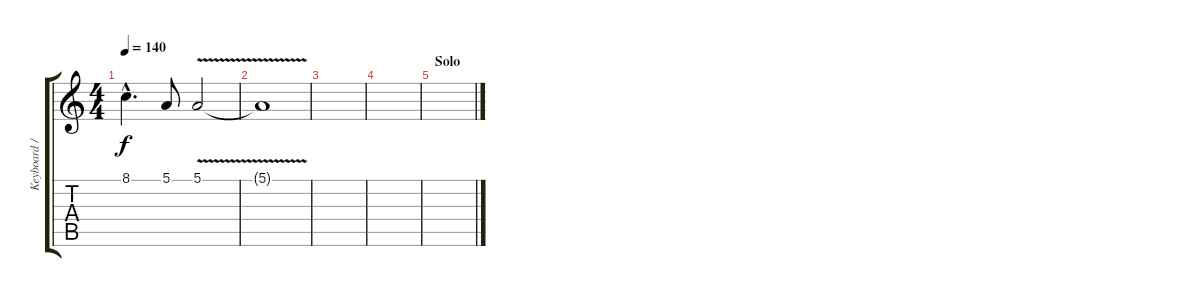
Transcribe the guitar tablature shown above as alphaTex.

\track ("Keyboard / Flute" "Keyboard /") {instrument lead2sawtooth}
\staff {score tabs}
\tuning (E4 B3 G3 D3 A2 E2) {hide}
\ts (4 4)
\tempo 140
\clef g2
\ks c
8.1{hac}.4{d dy f} 5.1.8 5.1{v}.2 |
5.1{t}.1 |
|
|
\section ("" "Solo")
